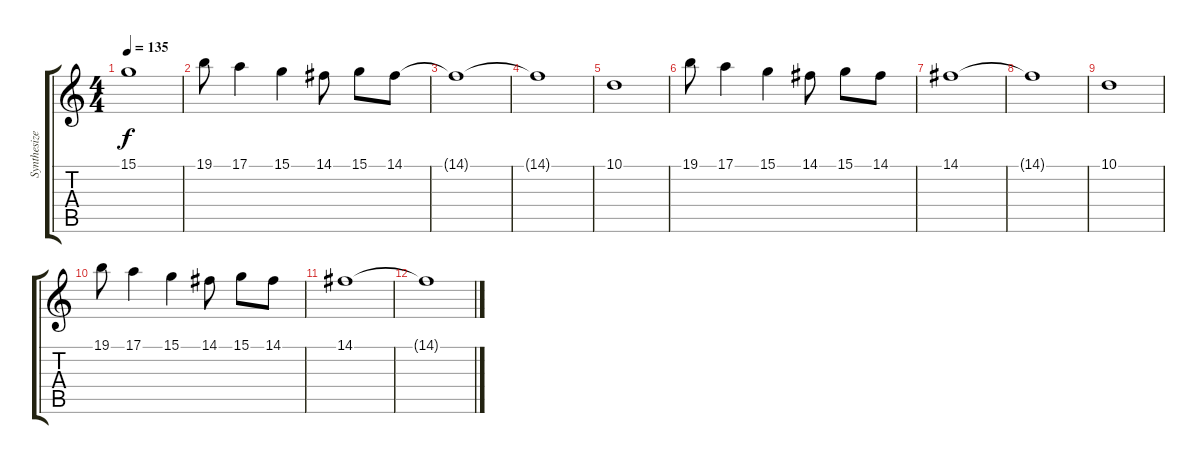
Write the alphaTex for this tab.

\track ("Synthesizer 1" "Synthesize") {instrument drawbarorgan}
\staff {score tabs}
\tuning (E4 B3 G3 D3 A2 E2) {hide}
\ts (4 4)
\tempo 135
\clef g2
\ks c
15.1.1{dy f} |
19.1.8 17.1.4 15.1.4 14.1.8 15.1.8 14.1.8 |
14.1{t}.1 |
14.1{t}.1 |
10.1.1 |
19.1.8 17.1.4 15.1.4 14.1.8 15.1.8 14.1.8 |
14.1.1 |
14.1{t}.1 |
10.1.1 |
19.1.8 17.1.4 15.1.4 14.1.8 15.1.8 14.1.8 |
14.1.1 |
14.1{t}.1
